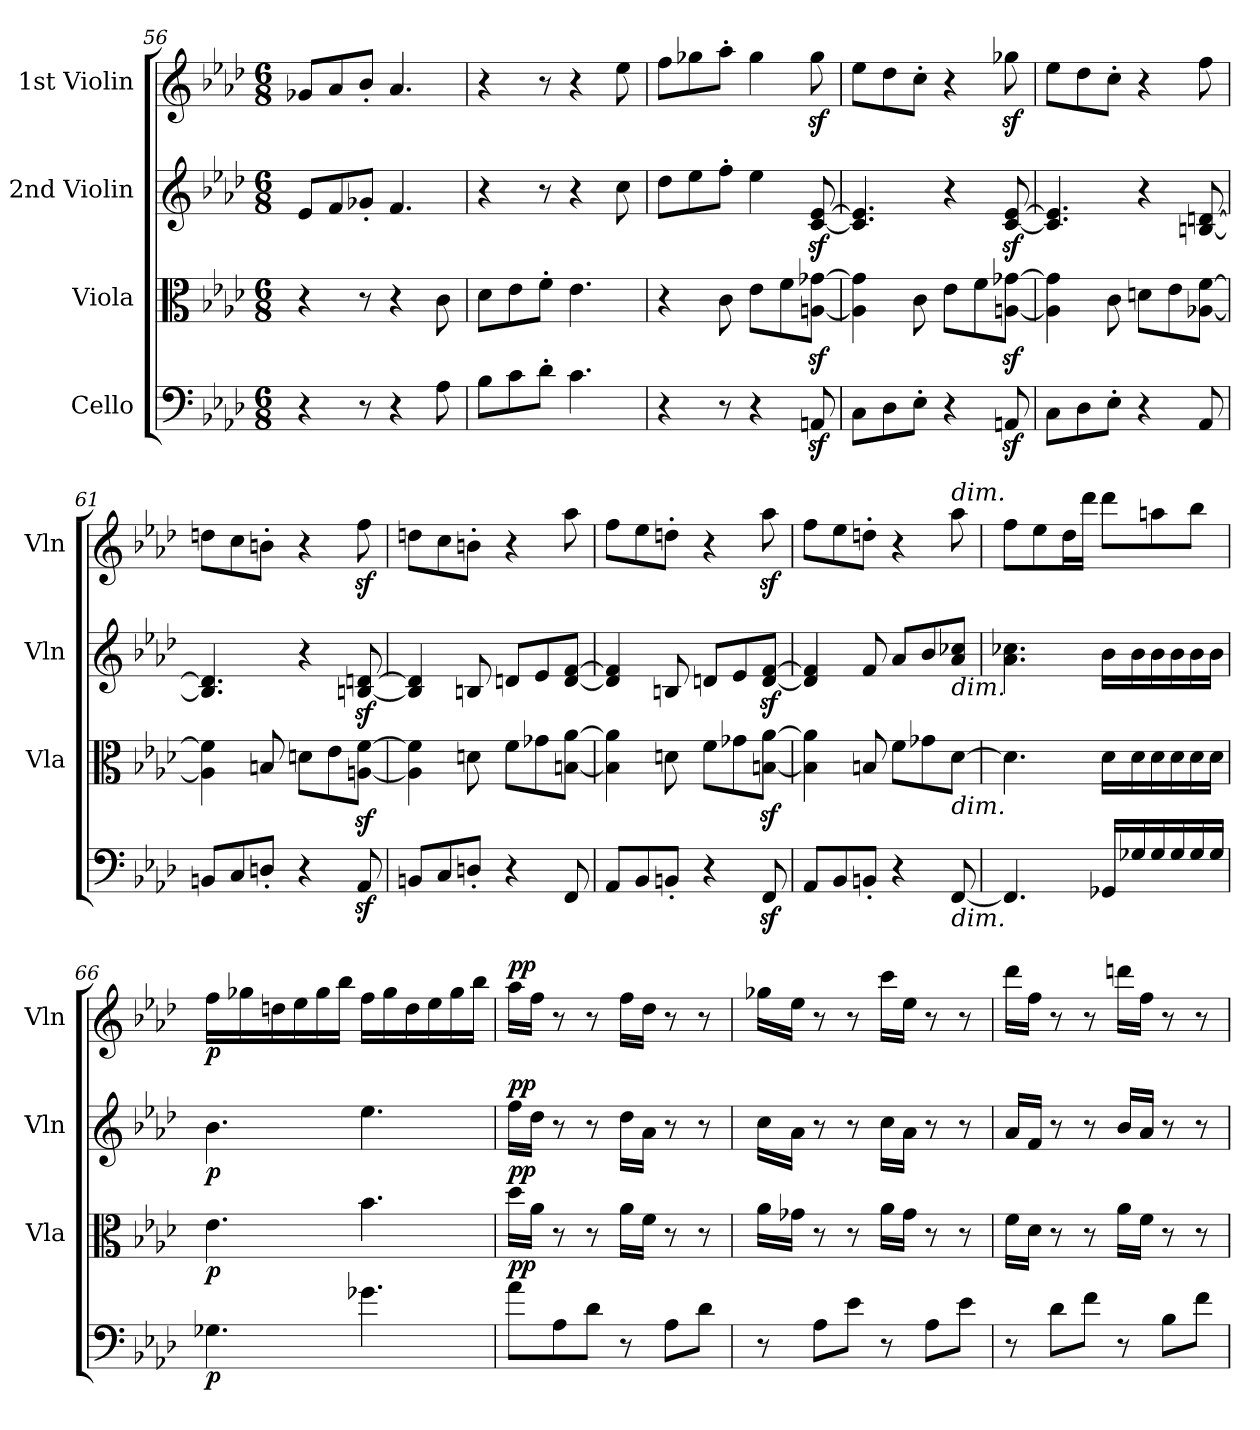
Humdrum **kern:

**kern	**dynam	**kern	**dynam	**kern	**dynam	**kern	**dynam
*part4	*part4	*part3	*part3	*part2	*part2	*part1	*part1
*staff4	*staff4	*staff3	*staff3	*staff2	*staff2	*staff1	*staff1
*I"Cello	*	*I"Viola	*	*I"2nd Violin	*	*I"1st Violin	*
*	*	*I'Vla	*	*I'Vln	*	*I'Vln	*
*clefF4	*	*clefC3	*	*clefG2	*	*clefG2	*
*k[b-e-a-d-]	*	*k[b-e-a-d-]	*	*k[b-e-a-d-]	*	*k[b-e-a-d-]	*
*M6/8	*	*M6/8	*	*M6/8	*	*M6/8	*
=56	=56	=56	=56	=56	=56	=56	=56
4r	.	4r	.	8e-/L	.	8g-X/L	.
.	.	.	.	8f/	.	8a-/	.
8r	.	8r	.	8g-X'/J	.	8b-'/J	.
4r	.	4r	.	4.f/	.	4.a-/	.
8A-\	.	8c\	.	.	.	.	.
=57	=57	=57	=57	=57	=57	=57	=57
8B-\L	.	8d-\L	.	4r	.	4r	.
8c\	.	8e-\	.	.	.	.	.
8d-'\J	.	8f'\J	.	8r	.	8r	.
4.c\	.	4.e-\	.	4r	.	4r	.
.	.	.	.	8cc\	.	8ee-\	.
=58	=58	=58	=58	=58	=58	=58	=58
4r	.	4r	.	8dd-\L	.	8ff\L	.
.	.	.	.	8ee-\	.	8gg-X\	.
8r	.	8c\	.	8ff'\J	.	8aa-'\J	.
4r	.	8e-\L	.	4ee-\	.	4gg-\	.
.	.	8f\	.	.	.	.	.
8AAnz</	.	[8An\z< [8g-X\z<J	.	[8c/z< [8e-/z<	.	8gg-z<\	.
=59	=59	=59	=59	=59	=59	=59	=59
8C\L	.	4A\] 4g-\]	.	4.c/] 4.e-/]	.	8ee-\L	.
8D-\	.	.	.	.	.	8dd-\	.
8E-'\J	.	8c\	.	.	.	8cc'\J	.
4r	.	8e-\L	.	4r	.	4r	.
.	.	8f\	.	.	.	.	.
8AAnz</	.	[8An\z< [8g-X\z<J	.	[8c/z< [8e-/z<	.	8gg-Xz<\	.
=60	=60	=60	=60	=60	=60	=60	=60
8C\L	.	4A\] 4g-\]	.	4.c/] 4.e-/]	.	8ee-\L	.
8D-\	.	.	.	.	.	8dd-\	.
8E-'\J	.	8c\	.	.	.	8cc'\J	.
4r	.	8dn\L	.	4r	.	4r	.
.	.	8e-\	.	.	.	.	.
8AA-/	.	[8A-X\ [8f\J	.	[8Bn/ [8dn/	.	8ff\	.
=61	=61	=61	=61	=61	=61	=61	=61
8BBn/L	.	4A-\] 4f\]	.	4.B/] 4.d/]	.	8ddn\L	.
8C/	.	.	.	.	.	8cc\	.
8Dn'/J	.	8Bn/	.	.	.	8bn'\J	.
4r	.	8dn\L	.	4r	.	4r	.
.	.	8e-\	.	.	.	.	.
8AA-z</	.	[8An\z< [8f\z<J	.	[8Bn/z< [8dn/z<	.	8ffz<\	.
=62	=62	=62	=62	=62	=62	=62	=62
8BBn/L	.	4A\] 4f\]	.	4B/] 4d/]	.	8ddn\L	.
8C/	.	.	.	.	.	8cc\	.
8Dn'/J	.	8dn\	.	8Bn/	.	8bn'\J	.
4r	.	8f\L	.	8dn/L	.	4r	.
.	.	8g-X\	.	8e-/	.	.	.
8FF/	.	[8Bn\ [8a-\J	.	[8d/ [8f/J	.	8aa-\	.
=63	=63	=63	=63	=63	=63	=63	=63
8AA-/L	.	4B\] 4a-\]	.	4d/] 4f/]	.	8ff\L	.
8BB-/	.	.	.	.	.	8ee-\	.
8BBn'/J	.	8dn\	.	8Bn/	.	8ddn'\J	.
4r	.	8f\L	.	8dn/L	.	4r	.
.	.	8g-X\	.	8e-/	.	.	.
8FFz</	.	[8Bn\z< [8a-\z<J	.	[8d/z< [8f/z<J	.	8aa-z<\	.
=64	=64	=64	=64	=64	=64	=64	=64
8AA-/L	.	4B\] 4a-\]	.	4d/] 4f/]	.	8ff\L	.
8BB-/	.	.	.	.	.	8ee-\	.
8BBn'/J	.	8Bn/	.	8f/	.	8ddn'\J	.
4r	.	8f\L	.	8a-/L	.	4r	.
.	.	8g-X\	.	8b-/	.	.	.
!	!	!	!	!	!	!LO:TX:a:i:t=dim.	!
!	!	!	!	!LO:TX:b:i:t=dim.	!	!	!
!	!	!LO:TX:b:i:t=dim.	!	!	!	!	!
!LO:TX:b:i:t=dim.	!	!	!	!	!	!	!
[8FF/	.	[8d-\J	.	8a-/ 8cc-X/J	.	8aa-\	.
=65	=65	=65	=65	=65	=65	=65	=65
4.FF/]	.	4.d-\]	.	4.a-\ 4.cc-X\	.	8ff\L	.
.	.	.	.	.	.	8ee-\	.
.	.	.	.	.	.	16dd-\L	.
.	.	.	.	.	.	16ddd-\JJ	.
16GG-X/LL	.	16d-\LL	.	16b-\LL	.	8ddd-\L	.
16G-X/	.	16d-\	.	16b-\	.	.	.
16G-/	.	16d-\	.	16b-\	.	8aan\	.
16G-/	.	16d-\	.	16b-\	.	.	.
16G-/	.	16d-\	.	16b-\	.	8bb-\J	.
16G-/JJ	.	16d-\JJ	.	16b-\JJ	.	.	.
=66	=66	=66	=66	=66	=66	=66	=66
!	!LO:DY:b	!	!LO:DY:b	!	!LO:DY:b	!	!LO:DY:b
4.G-X\	p	4.e-\	p	4.b-\	p	16ff\LL	p
.	.	.	.	.	.	16gg-X\	.
.	.	.	.	.	.	16ddn\	.
.	.	.	.	.	.	16ee-\	.
.	.	.	.	.	.	16gg-\	.
.	.	.	.	.	.	16bb-\JJ	.
4.g-X\	.	4.b-\	.	4.ee-\	.	16ff\LL	.
.	.	.	.	.	.	16gg-\	.
.	.	.	.	.	.	16dd\	.
.	.	.	.	.	.	16ee-\	.
.	.	.	.	.	.	16gg-\	.
.	.	.	.	.	.	16bb-\JJ	.
=67	=67	=67	=67	=67	=67	=67	=67
!	!LO:DY:a	!	!LO:DY:a	!	!LO:DY:a	!	!LO:DY:a
8a-\L	pp	16dd-\LL	pp	16ff\LL	pp	16aa-\LL	pp
.	.	16a-\JJ	.	16dd-\JJ	.	16ff\JJ	.
8A-\	.	8r	.	8r	.	8r	.
8d-\J	.	8r	.	8r	.	8r	.
8r	.	16a-\LL	.	16dd-\LL	.	16ff\LL	.
.	.	16f\JJ	.	16a-\JJ	.	16dd-\JJ	.
8A-\L	.	8r	.	8r	.	8r	.
8d-\J	.	8r	.	8r	.	8r	.
=68	=68	=68	=68	=68	=68	=68	=68
8r	.	16a-\LL	.	16cc\LL	.	16gg-X\LL	.
.	.	16g-X\JJ	.	16a-\JJ	.	16ee-\JJ	.
8A-\L	.	8r	.	8r	.	8r	.
8e-\J	.	8r	.	8r	.	8r	.
8r	.	16a-\LL	.	16cc\LL	.	16ccc\LL	.
.	.	16g-\JJ	.	16a-\JJ	.	16ee-\JJ	.
8A-\L	.	8r	.	8r	.	8r	.
8e-\J	.	8r	.	8r	.	8r	.
=69	=69	=69	=69	=69	=69	=69	=69
8r	.	16f\LL	.	16a-/LL	.	16ddd-\LL	.
.	.	16d-\JJ	.	16f/JJ	.	16ff\JJ	.
8d-\L	.	8r	.	8r	.	8r	.
8f\J	.	8r	.	8r	.	8r	.
8r	.	16a-\LL	.	16b-/LL	.	16dddn\LL	.
.	.	16f\JJ	.	16a-/JJ	.	16ff\JJ	.
8B-\L	.	8r	.	8r	.	8r	.
8f\J	.	8r	.	8r	.	8r	.
=	=	=	=	=	=	=	=
*-	*-	*-	*-	*-	*-	*-	*-
